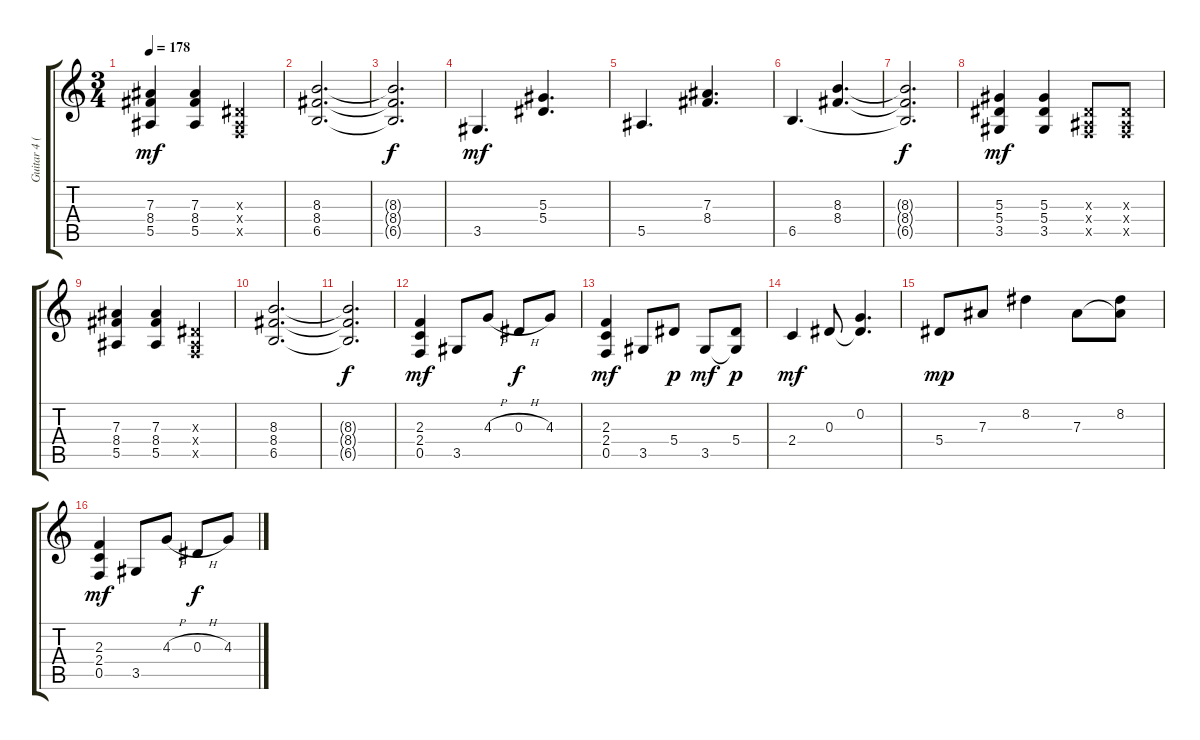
\track ("Guitar 4 (Rhytm)" "Guitar 4 (") {instrument distortionguitar}
\staff {score tabs}
\tuning (C4 G3 Eb3 Bb2 F2 C2) {hide}
\ts (3 4)
\tempo 178
\clef g2
\ks c
(7.3 8.4 5.5).4{dy mf} (7.3 8.4 5.5).4 (0.3{x} 0.4{x} 0.5{x}).4 |
(8.3 8.4 6.5).2{d} |
(8.3{t} 8.4{t} 6.5{t}).2{d dy f} |
3.5.4{d dy mf} (5.3 5.4).4{d} |
5.5.4{d} (7.3 8.4).4{d} |
6.5.4{d} (8.3 8.4).4{d} |
(8.3{t} 8.4{t} 6.5{t}).2{d dy f} |
(5.3 5.4 3.5).4{dy mf} (5.3 5.4 3.5).4 (0.3{x} 0.4{x} 0.5{x}).8 (0.3{x} 0.4{x} 0.5{x}).8 |
(7.3 8.4 5.5).4 (7.3 8.4 5.5).4 (0.3{x} 0.4{x} 0.5{x}).4 |
(8.3 8.4 6.5).2{d} |
(8.3{t} 8.4{t} 6.5{t}).2{d dy f} |
(2.3 2.4 0.5).4{dy mf balance 4} 3.5.8 4.3{h}.8 0.3{h}.8{dy f} 4.3.8 |
(2.3 2.4 0.5).4{dy mf} 3.5.8 5.4.8{dy p} 3.5.8{dy mf} (5.4 3.5{t}).8{dy p} |
2.4.4{dy mf} 0.3.8 (0.2 0.3{t}).4{d} |
5.4.8{dy mp} 7.3.8 8.2.4 7.3.8 (8.2 7.3{t}).8 |
(2.3 2.4 0.5).4{dy mf} 3.5.8 4.3{h}.8 0.3{h}.8{dy f} 4.3.8
